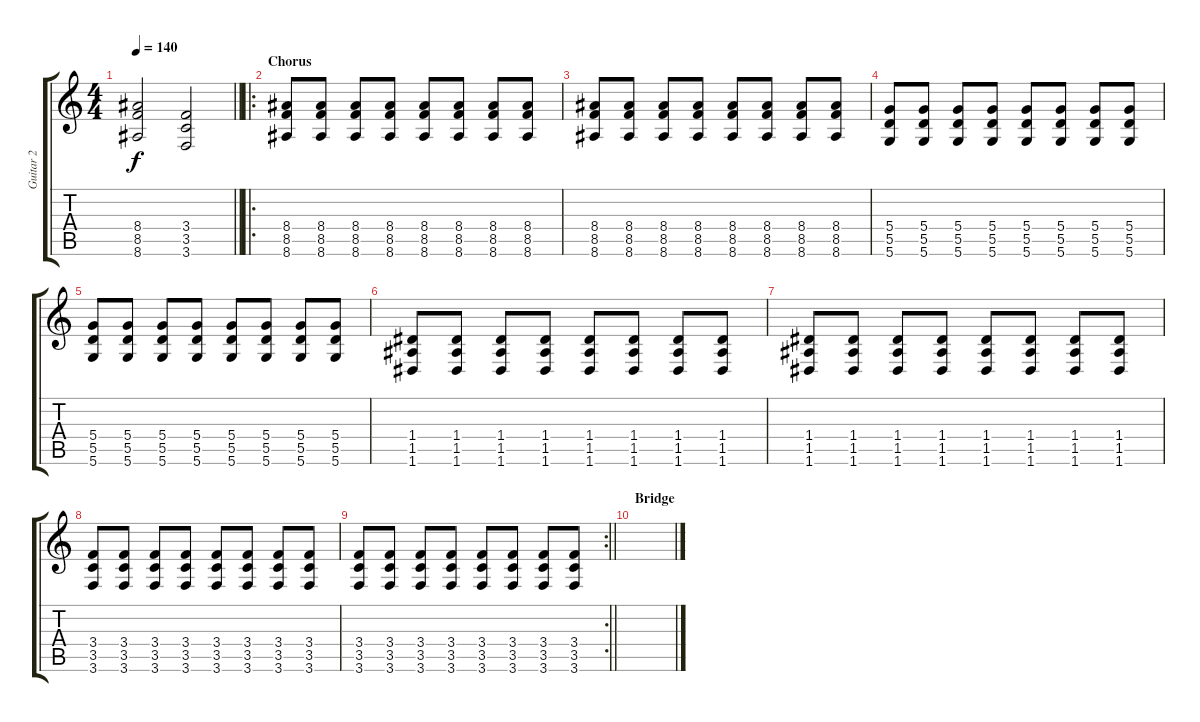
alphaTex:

\track ("Guitar 2" "Guitar 2") {instrument distortionguitar}
\staff {score tabs}
\tuning (E4 B3 G3 D3 A2 D2) {hide}
\ts (4 4)
\tempo 140
\clef g2
\barLineRight lightlight
\ks c
(8.4 8.5 8.6).2{dy f} (3.4 3.5 3.6).2 |
\ro
\section ("" "Chorus")
(8.4 8.5 8.6).8 (8.4 8.5 8.6).8 (8.4 8.5 8.6).8 (8.4 8.5 8.6).8 (8.4 8.5 8.6).8 (8.4 8.5 8.6).8 (8.4 8.5 8.6).8 (8.4 8.5 8.6).8 |
(8.4 8.5 8.6).8 (8.4 8.5 8.6).8 (8.4 8.5 8.6).8 (8.4 8.5 8.6).8 (8.4 8.5 8.6).8 (8.4 8.5 8.6).8 (8.4 8.5 8.6).8 (8.4 8.5 8.6).8 |
(5.4 5.5 5.6).8 (5.4 5.5 5.6).8 (5.4 5.5 5.6).8 (5.4 5.5 5.6).8 (5.4 5.5 5.6).8 (5.4 5.5 5.6).8 (5.4 5.5 5.6).8 (5.4 5.5 5.6).8 |
(5.4 5.5 5.6).8 (5.4 5.5 5.6).8 (5.4 5.5 5.6).8 (5.4 5.5 5.6).8 (5.4 5.5 5.6).8 (5.4 5.5 5.6).8 (5.4 5.5 5.6).8 (5.4 5.5 5.6).8 |
(1.4 1.5 1.6).8 (1.4 1.5 1.6).8 (1.4 1.5 1.6).8 (1.4 1.5 1.6).8 (1.4 1.5 1.6).8 (1.4 1.5 1.6).8 (1.4 1.5 1.6).8 (1.4 1.5 1.6).8 |
(1.4 1.5 1.6).8 (1.4 1.5 1.6).8 (1.4 1.5 1.6).8 (1.4 1.5 1.6).8 (1.4 1.5 1.6).8 (1.4 1.5 1.6).8 (1.4 1.5 1.6).8 (1.4 1.5 1.6).8 |
(3.4 3.5 3.6).8 (3.4 3.5 3.6).8 (3.4 3.5 3.6).8 (3.4 3.5 3.6).8 (3.4 3.5 3.6).8 (3.4 3.5 3.6).8 (3.4 3.5 3.6).8 (3.4 3.5 3.6).8 |
\rc 2
\barLineRight lightlight
(3.4 3.5 3.6).8 (3.4 3.5 3.6).8 (3.4 3.5 3.6).8 (3.4 3.5 3.6).8 (3.4 3.5 3.6).8 (3.4 3.5 3.6).8 (3.4 3.5 3.6).8 (3.4 3.5 3.6).8 |
\section ("" "Bridge")
